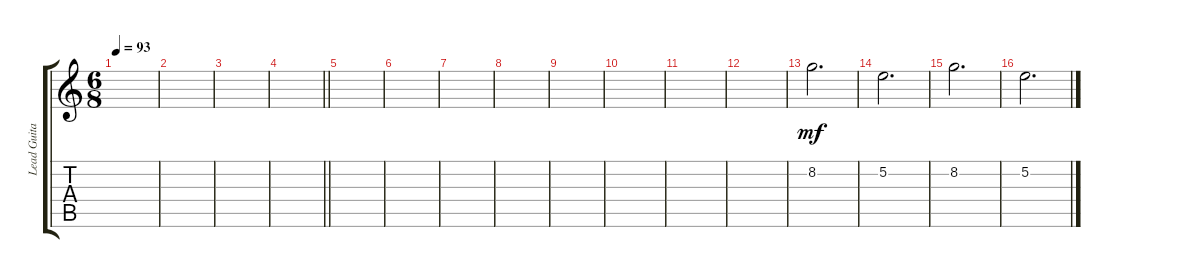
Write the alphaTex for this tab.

\track ("Lead Guitar 3 [Peter Lindgren + Mikael A" "Lead Guita") {instrument distortionguitar}
\staff {score tabs}
\tuning (E4 B3 G3 D3 A2 E2) {hide}
\ts (6 8)
\tempo 93
\clef g2
\ks c
|
|
|
\barLineRight lightlight
|
|
|
|
|
|
|
|
|
8.2.2{d dy mf} |
5.2.2{d} |
8.2.2{d} |
5.2.2{d}
